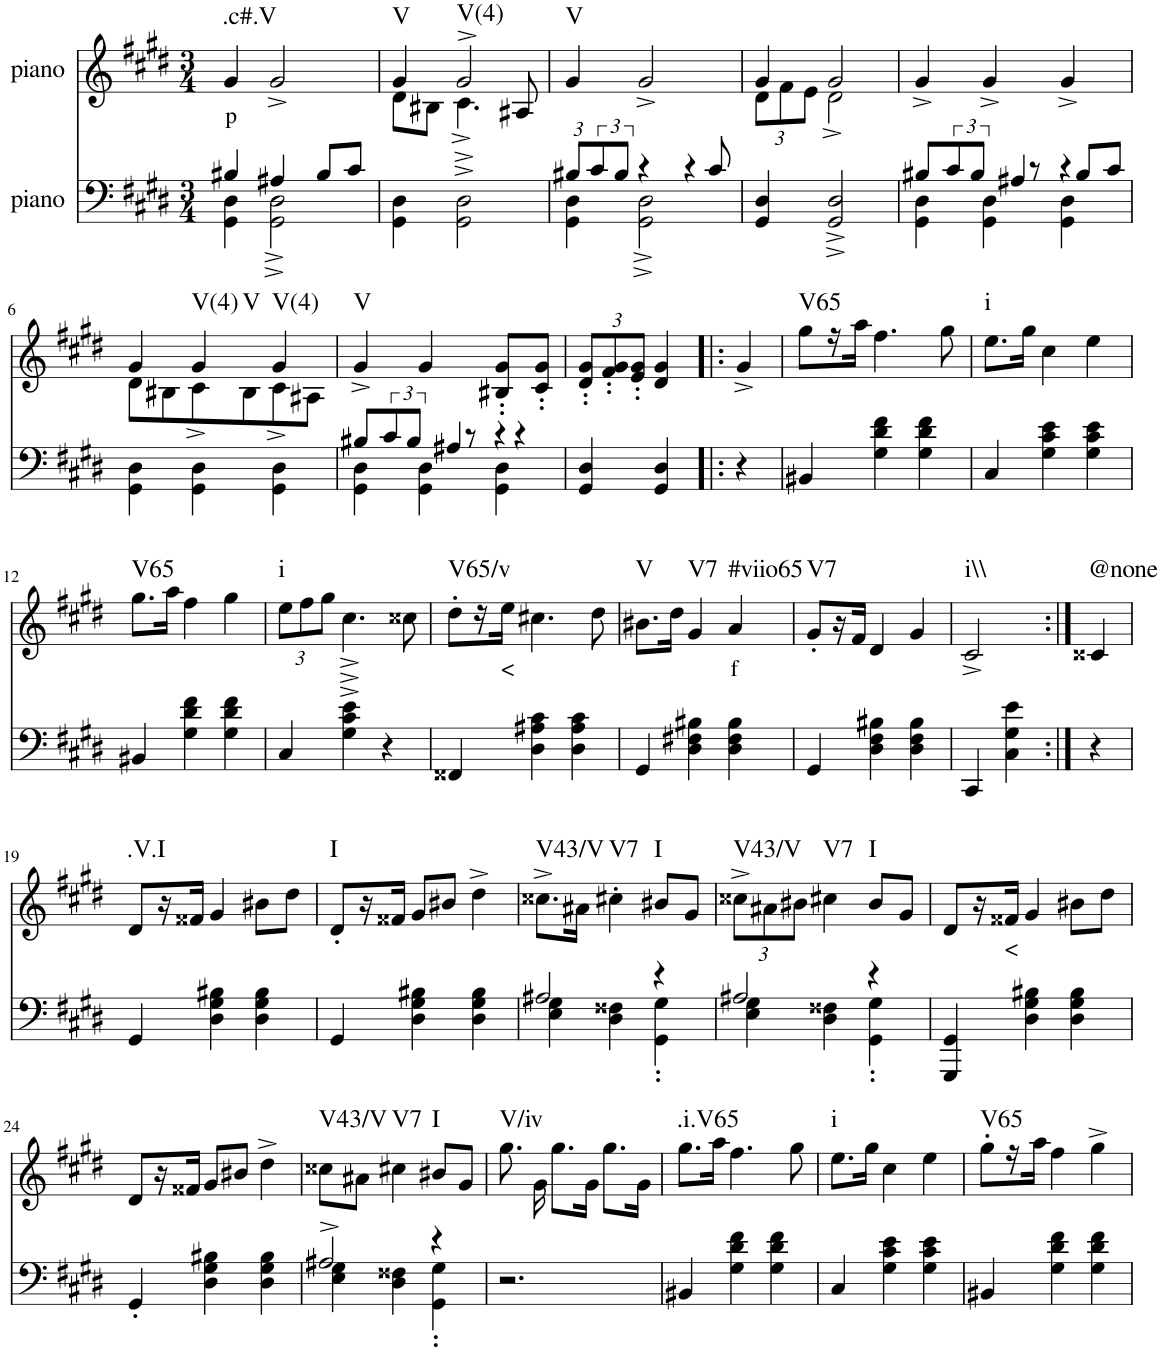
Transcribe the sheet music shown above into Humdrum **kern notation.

**kern	**kern	**text	**harte
*part2	*part1	*part1	*part1
*staff2	*staff1	*staff1	*
*I"piano	*I"piano	*	*
*I'Pno	*I'Pno	*	*
*clefF4	*clefG2	*	*
*k[f#c#g#d#]	*k[f#c#g#d#]	*	*
*c#:	*c#:	*	*
*M3/4	*M3/4	*	*
=1	=1	=1	=1
*^	*	*	*
!	!	!	!LO:LY:b	!LO:H:kt=.c#.V
4B#X/	4GG#\ 4D#\	4g#/	p	N
4A#X/	2GG#\^ 2D#\^	2g#^/	.	.
8B#/L	.	.	.	.
8c#/J	.	.	.	.
*v	*v	*	*	*
=2	=2	=2	=2
*	*^	*	*
!	!	!	!	!LO:H:kt=V
4GG#\ 4D#\	4g#/	8d#\L	.	N
.	.	8B#X\J	.	.
!	!	!	!	!LO:H:kt=V(4)
2GG#\^ 2D#\^	2g#^/	4.c#^\	.	N
.	.	8A#X/	.	.
=3	=3	=3	=3	=3
*^	*	*	*	*
!	!	!	!	!	!LO:H:kt=V
*	*	*v	*v	*	*
12B#X/L	4GG#\ 4D#\	4g#/	.	N
12c#/	.	.	.	.
12B#/J	.	.	.	.
4r	2GG#\^ 2D#\^	2g#^/	.	.
4r	.	.	.	.
8c#/	8ryy	8ryy	.	.
*v	*v	*	*	*
=4	=4	=4	=4
*	*^	*	*
*	*	*Xbrackettup	*	*
4GG#/ 4D#/	4g#/	12d#\L	.	.
.	.	12f#\	.	.
.	.	12e\J	.	.
2GG#/^ 2D#/^	2g#/	2d#^\	.	.
*	*v	*v	*	*
=5	=5	=5	=5
*^	*	*	*
8B#X/L	4GG#\ 4D#\	4g#^/	.	.
12c#/	.	.	.	.
12B#/J	.	.	.	.
.	4GG#\ 4D#\	4g#^/	.	.
4A#X/	.	.	.	.
.	4GG#\ 4D#\	4g#^/	.	.
8r	.	.	.	.
4r	.	.	.	.
.	4.ryy	4.ryy	.	.
8B#/L	.	.	.	.
[12c#/J	.	.	.	.
*v	*v	*	*	*
!!LO:LB:g=z
=6	=6	=6	=6
*	*^	*	*
4GG#\ 4D#\	4g#/	8d#\L	.	.
.	.	8B#X\	.	.
!	!	!	!	!LO:H:n=1:kt=V(4)
!	!	!	!	!LO:H:n=2:kt=V
24c#/J]	4g#/	8c#^\	.	N N
4GG#\ 4D#\	.	.	.	.
.	.	8B#\	.	.
!	!	!	!	!LO:H:kt=V(4)
.	4g#/	8c#^\	.	N
4GG#\ 4D#\	.	.	.	.
.	.	8A#X\J	.	.
.	24ryy	24ryy	.	.
=7	=7	=7	=7	=7
*^	*	*	*	*
!	!	!	!	!	!LO:H:kt=V
*	*	*v	*v	*	*
8B#X/L	4GG#\ 4D#\	4g#^/	.	N
12c#/	.	.	.	.
12B#/J	.	.	.	.
.	4GG#\ 4D#\	4g#/	.	.
4A#X/	.	.	.	.
.	4GG#\ 4D#\	8B#X/' 8g#/'L	.	.
8r	.	.	.	.
.	.	8c#/' 8g#/'J	.	.
4r	.	.	.	.
.	4.ryy	4.ryy	.	.
24%5r	.	.	.	.
*v	*v	*	*	*
=8	=8	=8	=8
4GG#/ 4D#/	12d#/' 12g#/'L	.	.
.	12f#/' 12g#/'	.	.
.	12e/' 12g#/'J	.	.
24r	4d#/ 4g#/	.	.
4GG#/ 4D#/	.	.	.
.	24ryy	.	.
=9!|:	=9!|:	=9!|:	=9!|:
4r	4g#^/	.	.
=10	=10	=10	=10
!	!	!	!LO:H:kt=V65
4BB#X/	8gg#\L	.	N
.	16r	.	.
.	16aa\JJ	.	.
4G#\ 4d#\ 4f#\	4.ff#\	.	.
4G#\ 4d#\ 4f#\	.	.	.
.	8gg#\	.	.
=11	=11	=11	=11
!	!	!	!LO:H:kt=i
4C#/	8.ee\L	.	N
.	16gg#\Jk	.	.
4G#\ 4c#\ 4e\	4cc#\	.	.
4G#\ 4c#\ 4e\	4ee\	.	.
!!LO:LB:g=z
=12	=12	=12	=12
!	!	!	!LO:H:kt=V65
4BB#X/	8.gg#\L	.	N
.	16aa\Jk	.	.
4G#\ 4d#\ 4f#\	4ff#\	.	.
4G#\ 4d#\ 4f#\	4gg#\	.	.
=13	=13	=13	=13
!	!	!	!LO:H:kt=i
4C#/	12ee\L	.	N
.	12ff#\	.	.
.	12gg#\J	.	.
4G#\^ 4c#\^ 4e\^	4.cc#\	.	.
4r	.	.	.
.	8cc##X\	.	.
=14	=14	=14	=14
!	!	!	!LO:H:kt=V65/v
4FF##X/	8dd#'\L	.	N
.	16r	.	.
!	!	!LO:LY:b	!
.	16ee\JJ	<	.
4D#\ 4A#X\ 4c#\	4.cc#X\	.	.
4D#\ 4A#\ 4c#\	.	.	.
.	8dd#\	.	.
=15	=15	=15	=15
!	!	!	!LO:H:kt=V
4GG#/	8.b#X\L	.	N
.	16dd#\Jk	.	.
!	!	!	!LO:H:kt=V7
4D#\ 4F#X\ 4B#X\	4g#/	.	N
!	!	!LO:LY:b	!LO:H:kt=#viio65
4D#\ 4F#\ 4B#\	4a/	f	N
=16	=16	=16	=16
!	!	!	!LO:H:kt=V7
4GG#/	8g#'/L	.	N
.	16r	.	.
.	16f#/JJ	.	.
4D#\ 4F#\ 4B#X\	4d#/	.	.
4D#\ 4F#\ 4B#\	4g#/	.	.
=17	=17	=17	=17
!	!	!	!LO:H:kt=i\\
4CC#/	2c#^/	.	N
4C#\ 4G#\ 4e\	.	.	.
=18:|!	=18:|!	=18:|!	=18:|!
!	!	!	!LO:H:kt=@none
4r	4c##X/	.	N
!!LO:LB:g=z
=19	=19	=19	=19
!	!	!	!LO:H:kt=.V.I
4GG#/	8d#/L	.	N
.	16r	.	.
.	16f##X/JJ	.	.
4D#\ 4G#\ 4B#X\	4g#/	.	.
4D#\ 4G#\ 4B#\	8b#X\L	.	.
.	8dd#\J	.	.
=20	=20	=20	=20
!	!	!	!LO:H:kt=I
4GG#/	8d#'/L	.	N
.	16r	.	.
.	16f##X/JJ	.	.
4D#\ 4G#\ 4B#X\	8g#/L	.	.
.	8b#X/J	.	.
4D#\ 4G#\ 4B#\	4dd#^\	.	.
=21	=21	=21	=21
*^	*	*	*
!	!	!	!	!LO:H:kt=V43/V
2A#X/	4E\ 4G#\	8.cc##X^\L	.	N
.	.	16a#X\Jk	.	.
!	!	!	!	!LO:H:kt=V7
.	4D#\ 4F##X\	4cc#X'\	.	N
!	!	!	!	!LO:H:kt=I
4r	4GG#\' 4G#\'	8b#X/L	.	N
.	.	8g#/J	.	.
=22	=22	=22	=22	=22
!	!	!	!	!LO:H:kt=V43/V
2A#X/	4E\ 4G#\	12cc##X^\L	.	N
.	.	12a#X\	.	.
.	.	12b#X\J	.	.
!	!	!	!	!LO:H:kt=V7
.	4D#\ 4F##X\	4cc#X\	.	N
!	!	!	!	!LO:H:kt=I
4r	4GG#\' 4G#\'	8b#/L	.	N
.	.	8g#/J	.	.
*v	*v	*	*	*
=23	=23	=23	=23
4GGG#/ 4GG#/	8d#/L	.	.
.	16r	.	.
!	!	!LO:LY:b	!
.	16f##X/JJ	<	.
4D#\ 4G#\ 4B#X\	4g#/	.	.
4D#\ 4G#\ 4B#\	8b#X\L	.	.
.	8dd#\J	.	.
!!LO:LB:g=z
=24	=24	=24	=24
4GG#'/	8d#/L	.	.
.	16r	.	.
.	16f##X/JJ	.	.
4D#\ 4G#\ 4B#X\	8g#/L	.	.
.	8b#X/J	.	.
4D#\ 4G#\ 4B#\	4dd#^\	.	.
=25	=25	=25	=25
*^	*	*	*
!	!	!	!	!LO:H:kt=V43/V
2A#X^/	4E\ 4G#\	8cc##X\L	.	N
.	.	8a#X\J	.	.
!	!	!	!	!LO:H:kt=V7
.	4D#\ 4F##X\	4cc#X\	.	N
!	!	!	!	!LO:H:kt=I
4r	4GG#\' 4G#\'	8b#X/L	.	N
.	.	8g#/J	.	.
*v	*v	*	*	*
=26	=26	=26	=26
!	!	!	!LO:H:kt=V/iv
2.r	8.gg#\	.	N
.	16g#\	.	.
.	8.gg#\L	.	.
.	16g#\Jk	.	.
.	8.gg#\L	.	.
.	16g#\Jk	.	.
=27	=27	=27	=27
!	!	!	!LO:H:kt=.i.V65
4BB#X/	8.gg#\L	.	N
.	16aa\Jk	.	.
4G#\ 4d#\ 4f#\	4.ff#\	.	.
4G#\ 4d#\ 4f#\	.	.	.
.	8gg#\	.	.
=28	=28	=28	=28
!	!	!	!LO:H:kt=i
4C#/	8.ee\L	.	N
.	16gg#\Jk	.	.
4G#\ 4c#\ 4e\	4cc#\	.	.
4G#\ 4c#\ 4e\	4ee\	.	.
=29	=29	=29	=29
!	!	!	!LO:H:kt=V65
4BB#X/	8gg#'\L	.	N
.	16r	.	.
.	16aa\JJ	.	.
4G#\ 4d#\ 4f#\	4ff#\	.	.
4G#\ 4d#\ 4f#\	4gg#^\	.	.
=	=	=	=
*-	*-	*-	*-
